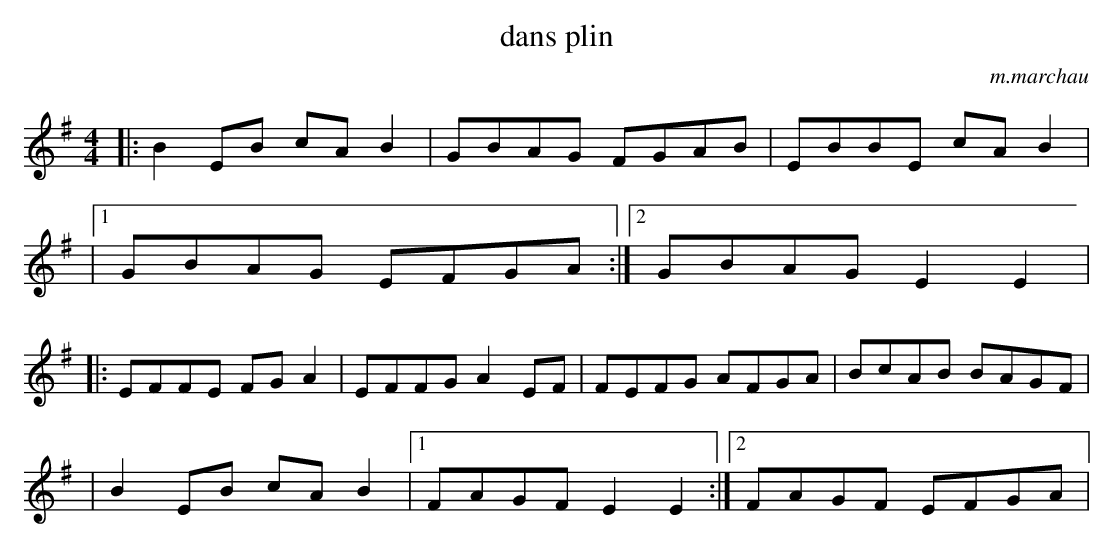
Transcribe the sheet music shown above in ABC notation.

X:1
T: dans plin
C: m.marchau
M: 4/4
L: 1/8
K: Emin
|:B2EB cAB2|GBAG FGAB|EBBE cAB2|
|1 GBAG EFGA:|2 GBAG E2E2|
|:EFFE FGA2|EFFG A2EF|FEFG AFGA|BcAB BAGF|
|B2EB cAB2|1 FAGF E2E2:|2 FAGF EFGA|
